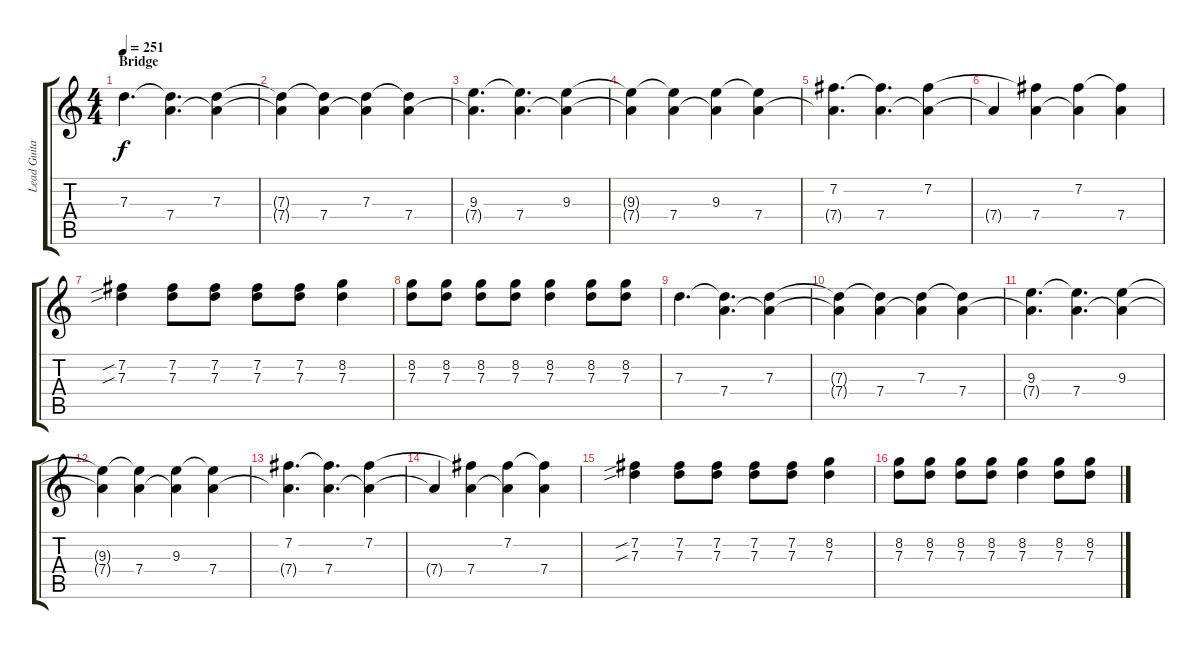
\track ("Lead Guitar" "Lead Guita") {instrument electricguitarjazz}
\staff {score tabs}
\tuning (E4 B3 G3 D3 A2 E2) {hide}
\ts (4 4)
\section ("" "Bridge")
\tempo 251
\clef g2
\ks c
7.3.4{d dy f volume 13} (7.3{t} 7.4).4{d} (7.3 7.4{t}).4 |
(7.3{t} 7.4{t}).4 (7.3{t} 7.4).4 (7.3 7.4{t}).4 (7.3{t} 7.4).4 |
(9.3 7.4{t}).4{d} (9.3{t} 7.4).4{d} (9.3 7.4{t}).4 |
(9.3{t} 7.4{t}).4 (9.3{t} 7.4).4 (9.3 7.4{t}).4 (9.3{t} 7.4).4 |
(7.2 7.4{t}).4{d} (7.2{t} 7.4).4{d} (7.2 7.4{t}).4 |
7.4{t}.4 (7.2{t} 7.4).4 (7.2 7.4{t}).4 (7.2{t} 7.4).4 |
(7.2{sib} 7.3{sib}).4 (7.2 7.3).8 (7.2 7.3).8 (7.2 7.3).8 (7.2 7.3).8 (8.2 7.3).4 |
(8.2 7.3).8 (8.2 7.3).8 (8.2 7.3).8 (8.2 7.3).8 (8.2 7.3).4 (8.2 7.3).8 (8.2 7.3).8 |
7.3.4{d} (7.3{t} 7.4).4{d} (7.3 7.4{t}).4 |
(7.3{t} 7.4{t}).4 (7.3{t} 7.4).4 (7.3 7.4{t}).4 (7.3{t} 7.4).4 |
(9.3 7.4{t}).4{d} (9.3{t} 7.4).4{d} (9.3 7.4{t}).4 |
(9.3{t} 7.4{t}).4 (9.3{t} 7.4).4 (9.3 7.4{t}).4 (9.3{t} 7.4).4 |
(7.2 7.4{t}).4{d} (7.2{t} 7.4).4{d} (7.2 7.4{t}).4 |
7.4{t}.4 (7.2{t} 7.4).4 (7.2 7.4{t}).4 (7.2{t} 7.4).4 |
(7.2{sib} 7.3{sib}).4 (7.2 7.3).8 (7.2 7.3).8 (7.2 7.3).8 (7.2 7.3).8 (8.2 7.3).4 |
(8.2 7.3).8 (8.2 7.3).8 (8.2 7.3).8 (8.2 7.3).8 (8.2 7.3).4 (8.2 7.3).8 (8.2 7.3).8
